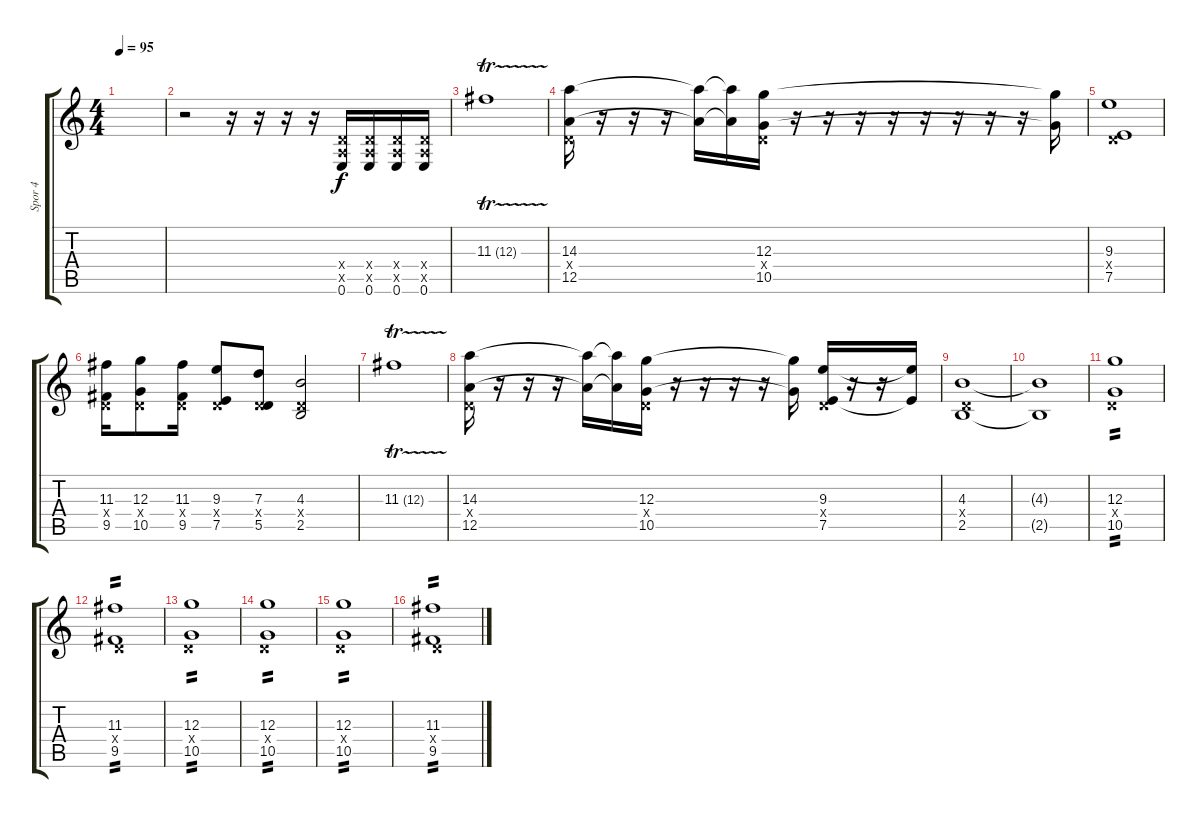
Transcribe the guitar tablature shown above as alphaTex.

\track ("Spor 4" "Spor 4") {instrument distortionguitar}
\staff {score tabs}
\tuning (E4 B3 G3 D3 A2 E2) {hide}
\ts (4 4)
\tempo 95
\clef g2
\ks c
|
r.2 r.16 r.16 r.16 r.16 (0.4{x} 0.5{x} 0.6).16 (0.4{x} 0.5{x} 0.6).16 (0.4{x} 0.5{x} 0.6).16 (0.4{x} 0.5{x} 0.6).16 |
11.3{tr (12 16)}.1 |
(14.3 0.4{x} 12.5).16 r.16 r.16 r.16 (14.3{t} 12.5{t}).16 (14.3{t} 12.5{t}).16 (12.3 0.4{x} 10.5).16 r.16 r.16 r.16 r.16 r.16 r.16 r.16 r.16 (12.3{t} 10.5{t}).16 |
(9.3 0.4{x} 7.5).1 |
(11.3 0.4{x} 9.5).16 (12.3 0.4{x} 10.5).8 (11.3 0.4{x} 9.5).16 (9.3 0.4{x} 7.5).8 (7.3 0.4{x} 5.5).8 (4.3 0.4{x} 2.5).2 |
11.3{tr (12 16)}.1 |
(14.3 0.4{x} 12.5).16 r.16 r.16 r.16 (14.3{t} 12.5{t}).16 (14.3{t} 12.5{t}).16 (12.3 0.4{x} 10.5).16 r.16 r.16 r.16 r.16 (12.3{t} 10.5{t}).16 (9.3 0.4{x} 7.5).16 r.16 r.16 (9.3{t} 7.5{t}).16 |
(4.3 0.4{x} 2.5).1 |
(4.3{t} 2.5{t}).1 |
(12.3 0.4{x} 10.5).1{tp 2} |
(11.3 0.4{x} 9.5).1{tp 2} |
(12.3 0.4{x} 10.5).1{tp 2} |
(12.3 0.4{x} 10.5).1{tp 2} |
(12.3 0.4{x} 10.5).1{tp 2} |
(11.3 0.4{x} 9.5).1{tp 2}
